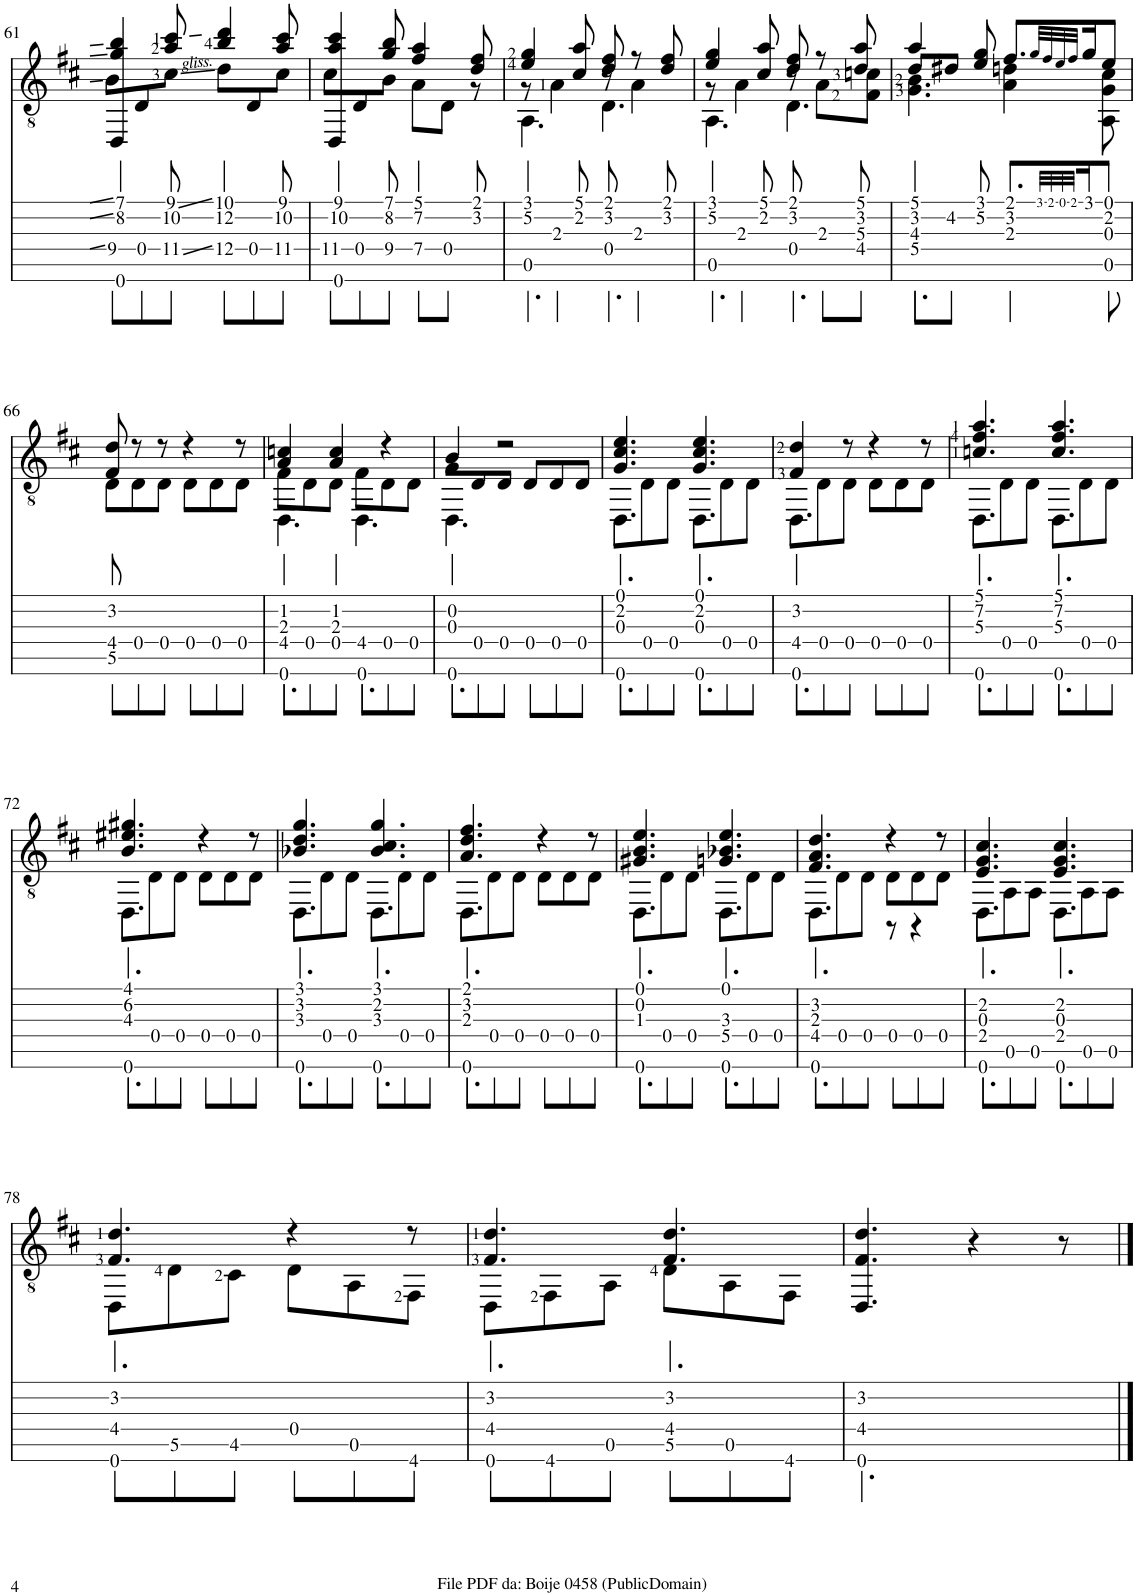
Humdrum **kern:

**kern	**kern
*part2	*part1
*staff2	*staff1
*I"Chitarra classica (Intavolatura)	*I"Guitar
!!LO:PB:g=z
*	*clefGv2
*k[f#c#]	*k[f#c#]
*M6/8	*M6/8
=61	=61
*^	*^
4DD/ 4g/ 4b/	8B\L	4DD/ 4g/ 4b/	8B\L
.	8D\	.	8D/
8a/ 8cc#/	8c#\J	8a/ 8cc#/	8c#\J
4b/ 4dd/	8d\L	4b/ 4dd/	8d\L
.	8D\	.	8D/
8a/ 8cc#/	8c#\J	8a/ 8cc#/	8c#\J
=62	=62	=62	=62
4DD/ 4a/ 4cc#/	8c#\L	4DD/ 4a/ 4cc#/	8c#\L
.	8D\	.	8D/
8g/ 8b/	8B\J	8g/ 8b/	8B\J
4f#/ 4a/	8A\L	4f#/ 4a/	8A\L
.	8D\J	.	8D\J
8d/ 8f#/	8r	8d/ 8f#/	8r
=63	=63	=63	=63
*	*^	*	*^
4e/ 4g/	8r	4.AA\	4e/ 4g/	8r	4.AA\
.	4A\	.	.	4A\	.
8c#/ 8a/	.	.	8c#/ 8a/	.	.
8d/ 8f#/	8r	4.D\	8d/ 8f#/	8r	4.D\
8r	4A\	.	8r	4A\	.
8d/ 8f#/	.	.	8d/ 8f#/	.	.
=64	=64	=64	=64	=64	=64
4e/ 4g/	8r	4.AA\	4e/ 4g/	8r	4.AA\
.	4A\	.	.	4A\	.
8c#/ 8a/	.	.	8c#/ 8a/	.	.
8d/ 8f#/	8r	4.D\	8d/ 8f#/	8r	4.D\
8r	8A\L	.	8r	8A\L	.
8d/ 8a/	8F#\ 8cn\J	.	8d/ 8a/	8F#\ 8cn\J	.
=65	=65	=65	=65	=65	=65
4a/	8d\L	4.G\ 4.B\	4a/	8d/L	4.G\ 4.B\
.	8d#X\J	.	.	8d#X/J	.
8e/ 8g/	2ryy	.	8e/ 8g/	2ryy	.
8.f#/L	.	4A\ 4dn\	8.f#/L	.	4A\ 4dn\
32qg/LLL	.	.	32qg/LLL	.	.
32qf#/	.	.	32qf#/	.	.
32qe/	.	.	32qe/	.	.
32qf#/JJJ	.	.	32qf#/JJJ	.	.
16g/K	.	.	16g/K	.	.
8e/J	.	8AA\ 8G\ 8c#\	8e/J	.	8AA\ 8G\ 8c#\
*	*v	*v	*	*	*
*	*	*	*v	*v
!!LO:LB:g=z
=66	=66	=66	=66
8F#/ 8d/	8D\L	8F#/ 8d/	8D\L
8r	8D\	8r	8D\
8r	8D\J	8r	8D\J
4r	8D\L	4r	8D\L
.	8D\	.	8D\
8r	8D\J	8r	8D\J
=67	=67	=67	=67
*	*^	*	*^
4A/ 4cn/	8F#\L	4.DD\	4A/ 4cn/	8F#\L	4.DD\
.	8D\	.	.	8D\	.
4A/ 4c/	8D\J	.	4A/ 4c/	8D\J	.
.	8F#\L	4.DD\	.	8F#\L	4.DD\
4r	8D\	.	4r	8D\	.
.	8D\J	.	.	8D\J	.
=68	=68	=68	=68	=68	=68
4B/	8G\L	4.DD\	4B/	8G\L	4.DD\
.	8D\	.	.	8D/	.
2r	8D\J	.	2r	8D/J	.
.	8D\L	4.ryy	.	8D/L	4.ryy
.	8D\	.	.	8D/	.
.	8D\J	.	.	8D/J	.
=69	=69	=69	=69	=69	=69
4.G/ 4.c#/ 4.e/	8DD\L	4.DD\	4.G/ 4.c#/ 4.e/	8DD\L	4.DD\
.	8D\	.	.	8D\	.
.	8D\J	.	.	8D\J	.
4.G/ 4.c#/ 4.e/	8DD\L	4.DD\	4.G/ 4.c#/ 4.e/	8DD\L	4.DD\
.	8D\	.	.	8D\	.
.	8D\J	.	.	8D\J	.
=70	=70	=70	=70	=70	=70
4F#/ 4d/	8DD\L	4.DD\	4F#/ 4d/	8DD\L	4.DD\
.	8D\	.	.	8D\	.
8r	8D\J	.	8r	8D\J	.
4r	8D\L	4.ryy	4r	8D\L	4.ryy
.	8D\	.	.	8D\	.
8r	8D\J	.	8r	8D\J	.
=71	=71	=71	=71	=71	=71
4.cn/ 4.f#/ 4.a/	8DD\L	4.DD\	4.cn/ 4.f#/ 4.a/	8DD\L	4.DD\
.	8D\	.	.	8D\	.
.	8D\J	.	.	8D\J	.
4.c/ 4.f#/ 4.a/	8DD\L	4.DD\	4.c/ 4.f#/ 4.a/	8DD\L	4.DD\
.	8D\	.	.	8D\	.
.	8D\J	.	.	8D\J	.
!!LO:LB:g=z	!!	!!
=72	=72	=72	=72	=72	=72
4.B/ 4.e#X/ 4.g#X/	8DD\L	4.DD\	4.B/ 4.e#X/ 4.g#X/	8DD\L	4.DD\
.	8D\	.	.	8D\	.
.	8D\J	.	.	8D\J	.
4r	8D\L	4.ryy	4r	8D\L	4.ryy
.	8D\	.	.	8D\	.
8r	8D\J	.	8r	8D\J	.
=73	=73	=73	=73	=73	=73
4.B-X/ 4.d/ 4.g/	8DD\L	4.DD\	4.B-X/ 4.d/ 4.g/	8DD\L	4.DD\
.	8D\	.	.	8D\	.
.	8D\J	.	.	8D\J	.
4.B-/ 4.c#/ 4.g/	8DD\L	4.DD\	4.B-/ 4.c#/ 4.g/	8DD\L	4.DD\
.	8D\	.	.	8D\	.
.	8D\J	.	.	8D\J	.
=74	=74	=74	=74	=74	=74
4.A/ 4.d/ 4.f#/	8DD\L	4.DD\	4.A/ 4.d/ 4.f#/	8DD\L	4.DD\
.	8D\	.	.	8D\	.
.	8D\J	.	.	8D\J	.
4r	8D\L	4.ryy	4r	8D\L	4.ryy
.	8D\	.	.	8D\	.
8r	8D\J	.	8r	8D\J	.
=75	=75	=75	=75	=75	=75
4.G#X/ 4.B/ 4.e/	8DD\L	4.DD\	4.G#X/ 4.B/ 4.e/	8DD\L	4.DD\
.	8D\	.	.	8D\	.
.	8D\J	.	.	8D\J	.
4.Gn/ 4.B-X/ 4.e/	8DD\L	4.DD\	4.Gn/ 4.B-X/ 4.e/	8DD\L	4.DD\
.	8D\	.	.	8D\	.
.	8D\J	.	.	8D\J	.
=76	=76	=76	=76	=76	=76
4.F#/ 4.A/ 4.d/	8DD\L	4.DD\	4.F#/ 4.A/ 4.d/	8DD\L	4.DD\
.	8D\	.	.	8D\	.
.	8D\J	.	.	8D\J	.
4r	8D\L	8r	4r	8D\L	8r
.	8D\	4r	.	8D\	4r
8r	8D\J	.	8r	8D\J	.
=77	=77	=77	=77	=77	=77
4.E/ 4.G/ 4.c#/	8DD\L	4.DD\	4.E/ 4.G/ 4.c#/	8DD\L	4.DD\
.	8AA\	.	.	8AA\	.
.	8AA\J	.	.	8AA\J	.
4.E/ 4.G/ 4.c#/	8DD\L	4.DD\	4.E/ 4.G/ 4.c#/	8DD\L	4.DD\
.	8AA\	.	.	8AA\	.
.	8AA\J	.	.	8AA\J	.
*	*v	*v	*	*	*
*	*	*	*v	*v
!!LO:LB:g=z
=78	=78	=78	=78
4.F#/ 4.d/	8DD\L	4.F#/ 4.d/	8DD\L
.	8D\	.	8D\
.	8C#\J	.	8C#\J
4r	8D\L	4r	8D\L
.	8AA\	.	8AA\
8r	8FF#\J	8r	8FF#\J
=79	=79	=79	=79
4.F#/ 4.d/	8DD\L	4.F#/ 4.d/	8DD\L
.	8FF#\	.	8FF#\
.	8AA\J	.	8AA\J
4.F#/ 4.d/	8D\L	4.F#/ 4.d/	8D\L
.	8AA\	.	8AA\
.	8FF#\J	.	8FF#\J
*v	*v	*	*
*	*v	*v
=80	=80
4.DD\ 4.F#\ 4.d\	4.DD/ 4.F#/ 4.d/
4r	4r
8r	8r
==	==
*-	*-
